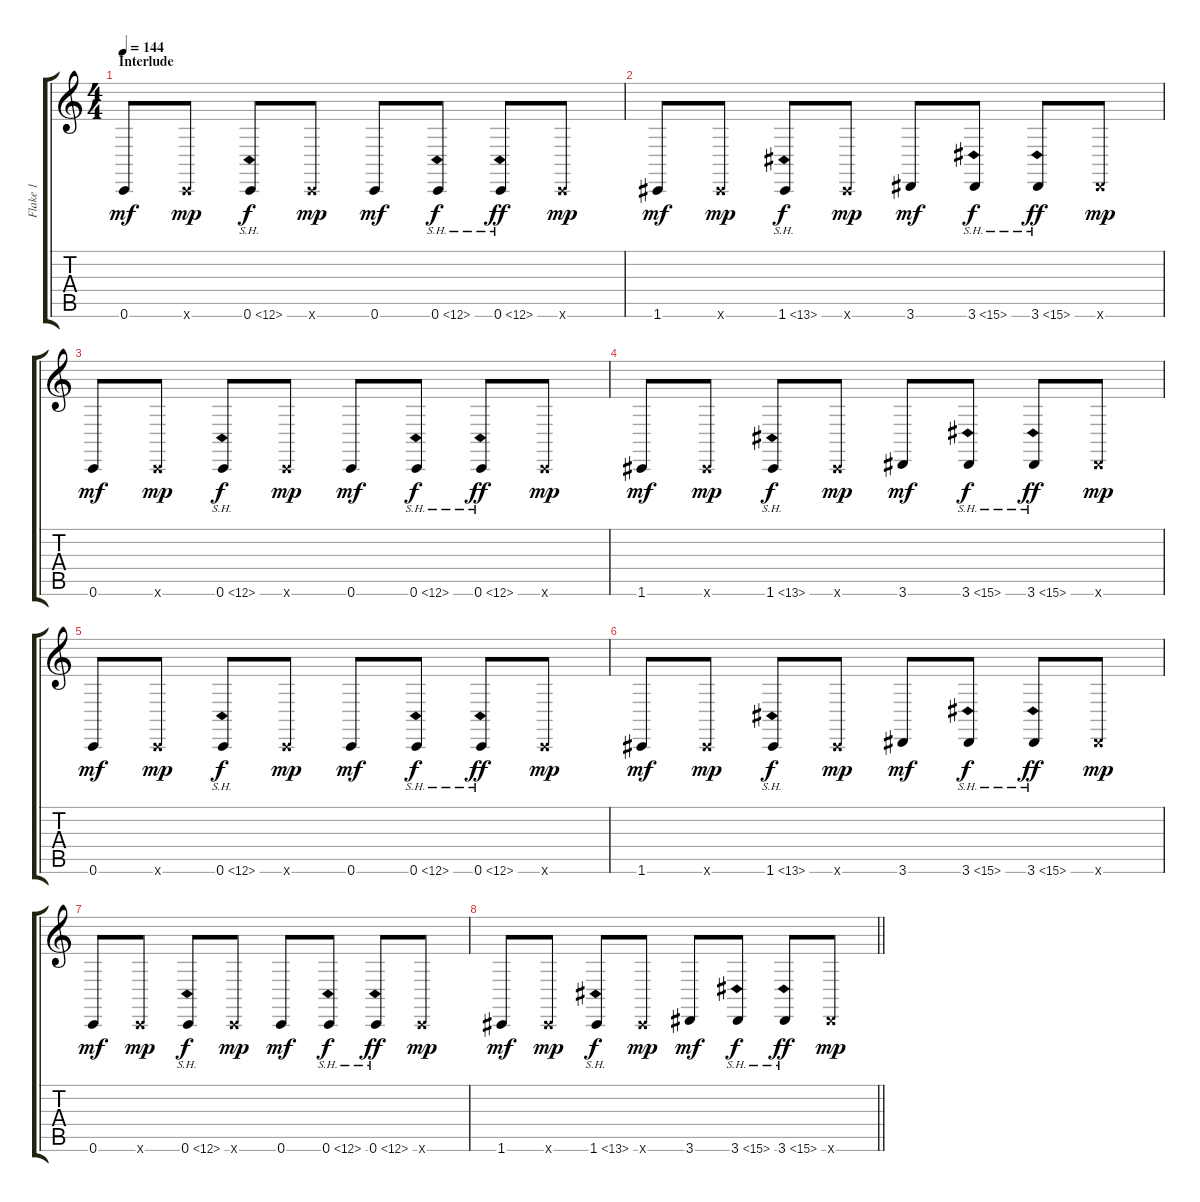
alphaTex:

\track ("Flake 1" "Flake 1") {instrument lead8bassandlead}
\staff {score tabs}
\tuning (D4 A3 F3 C3 G2 C2) {hide}
\ts (4 4)
\section ("" "Interlude")
\tempo 144
\clef g2
\ks c
0.6.8{dy mf} 0.6{x}.8{dy mp} 0.6{sh 12}.8{dy f} 0.6{x}.8{dy mp} 0.6.8{dy mf} 0.6{sh 12}.8{dy f} 0.6{sh 12}.8{dy ff} 0.6{x}.8{dy mp} |
1.6.8{dy mf} 1.6{x}.8{dy mp} 1.6{sh 12}.8{dy f} 1.6{x}.8{dy mp} 3.6.8{dy mf} 3.6{sh 12}.8{dy f} 3.6{sh 12}.8{dy ff} 3.6{x}.8{dy mp} |
0.6.8{dy mf} 0.6{x}.8{dy mp} 0.6{sh 12}.8{dy f} 0.6{x}.8{dy mp} 0.6.8{dy mf} 0.6{sh 12}.8{dy f} 0.6{sh 12}.8{dy ff} 0.6{x}.8{dy mp} |
1.6.8{dy mf} 1.6{x}.8{dy mp} 1.6{sh 12}.8{dy f} 1.6{x}.8{dy mp} 3.6.8{dy mf} 3.6{sh 12}.8{dy f} 3.6{sh 12}.8{dy ff} 3.6{x}.8{dy mp} |
0.6.8{dy mf} 0.6{x}.8{dy mp} 0.6{sh 12}.8{dy f} 0.6{x}.8{dy mp} 0.6.8{dy mf} 0.6{sh 12}.8{dy f} 0.6{sh 12}.8{dy ff} 0.6{x}.8{dy mp} |
1.6.8{dy mf} 1.6{x}.8{dy mp} 1.6{sh 12}.8{dy f} 1.6{x}.8{dy mp} 3.6.8{dy mf} 3.6{sh 12}.8{dy f} 3.6{sh 12}.8{dy ff} 3.6{x}.8{dy mp} |
0.6.8{dy mf} 0.6{x}.8{dy mp} 0.6{sh 12}.8{dy f} 0.6{x}.8{dy mp} 0.6.8{dy mf} 0.6{sh 12}.8{dy f} 0.6{sh 12}.8{dy ff} 0.6{x}.8{dy mp} |
\barLineRight lightlight
1.6.8{dy mf} 1.6{x}.8{dy mp} 1.6{sh 12}.8{dy f} 1.6{x}.8{dy mp} 3.6.8{dy mf} 3.6{sh 12}.8{dy f} 3.6{sh 12}.8{dy ff} 3.6{x}.8{dy mp}
